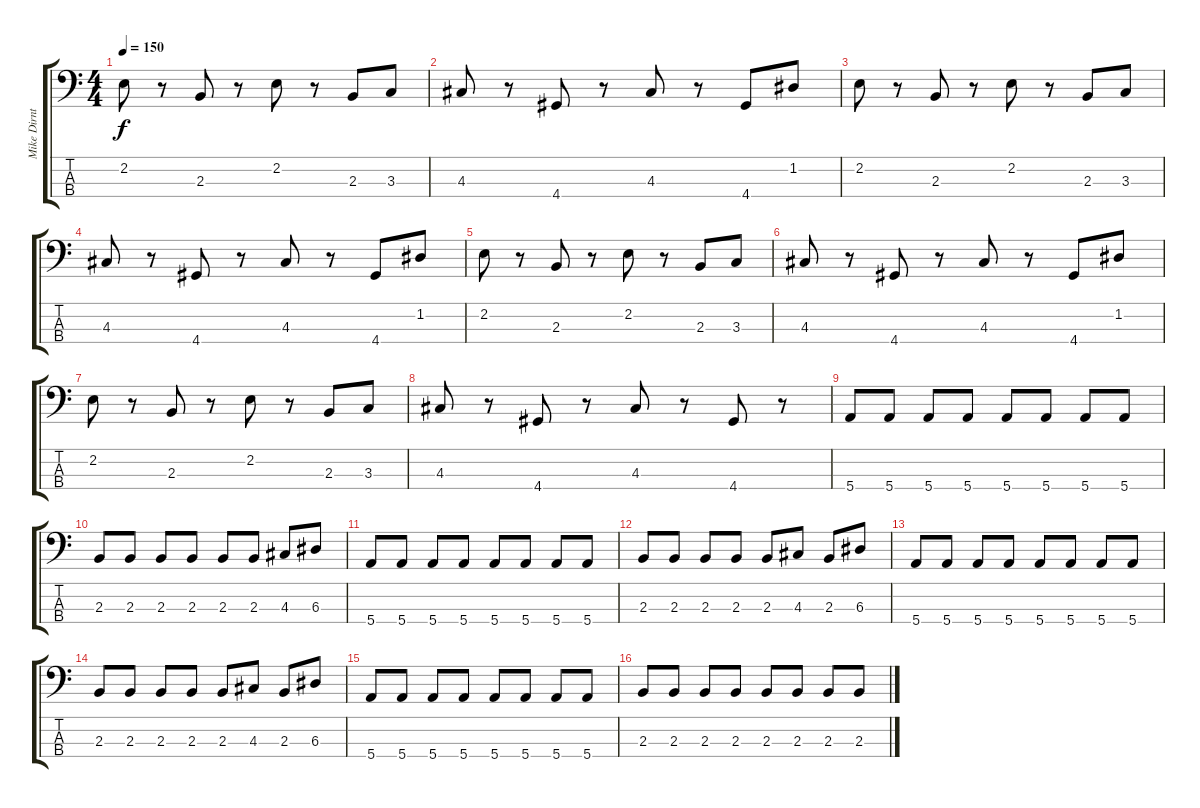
\track ("Mike Dirnt" "Mike Dirnt") {instrument electricbasspick}
\staff {score tabs}
\tuning (G2 D2 A1 E1) {hide}
\ts (4 4)
\tempo 150
\clef f4
\ks c
2.2.8{dy f} r.8 2.3.8 r.8 2.2.8 r.8 2.3.8 3.3.8 |
4.3.8 r.8 4.4.8 r.8 4.3.8 r.8 4.4.8 1.2.8 |
2.2.8 r.8 2.3.8 r.8 2.2.8 r.8 2.3.8 3.3.8 |
4.3.8 r.8 4.4.8 r.8 4.3.8 r.8 4.4.8 1.2.8 |
2.2.8 r.8 2.3.8 r.8 2.2.8 r.8 2.3.8 3.3.8 |
4.3.8 r.8 4.4.8 r.8 4.3.8 r.8 4.4.8 1.2.8 |
2.2.8 r.8 2.3.8 r.8 2.2.8 r.8 2.3.8 3.3.8 |
4.3.8 r.8 4.4.8 r.8 4.3.8 r.8 4.4.8 r.8 |
5.4.8 5.4.8 5.4.8 5.4.8 5.4.8 5.4.8 5.4.8 5.4.8 |
2.3.8 2.3.8 2.3.8 2.3.8 2.3.8 2.3.8 4.3.8 6.3.8 |
5.4.8 5.4.8 5.4.8 5.4.8 5.4.8 5.4.8 5.4.8 5.4.8 |
2.3.8 2.3.8 2.3.8 2.3.8 2.3.8 4.3.8 2.3.8 6.3.8 |
5.4.8 5.4.8 5.4.8 5.4.8 5.4.8 5.4.8 5.4.8 5.4.8 |
2.3.8 2.3.8 2.3.8 2.3.8 2.3.8 4.3.8 2.3.8 6.3.8 |
5.4.8 5.4.8 5.4.8 5.4.8 5.4.8 5.4.8 5.4.8 5.4.8 |
2.3.8 2.3.8 2.3.8 2.3.8 2.3.8 2.3.8 2.3.8 2.3.8
